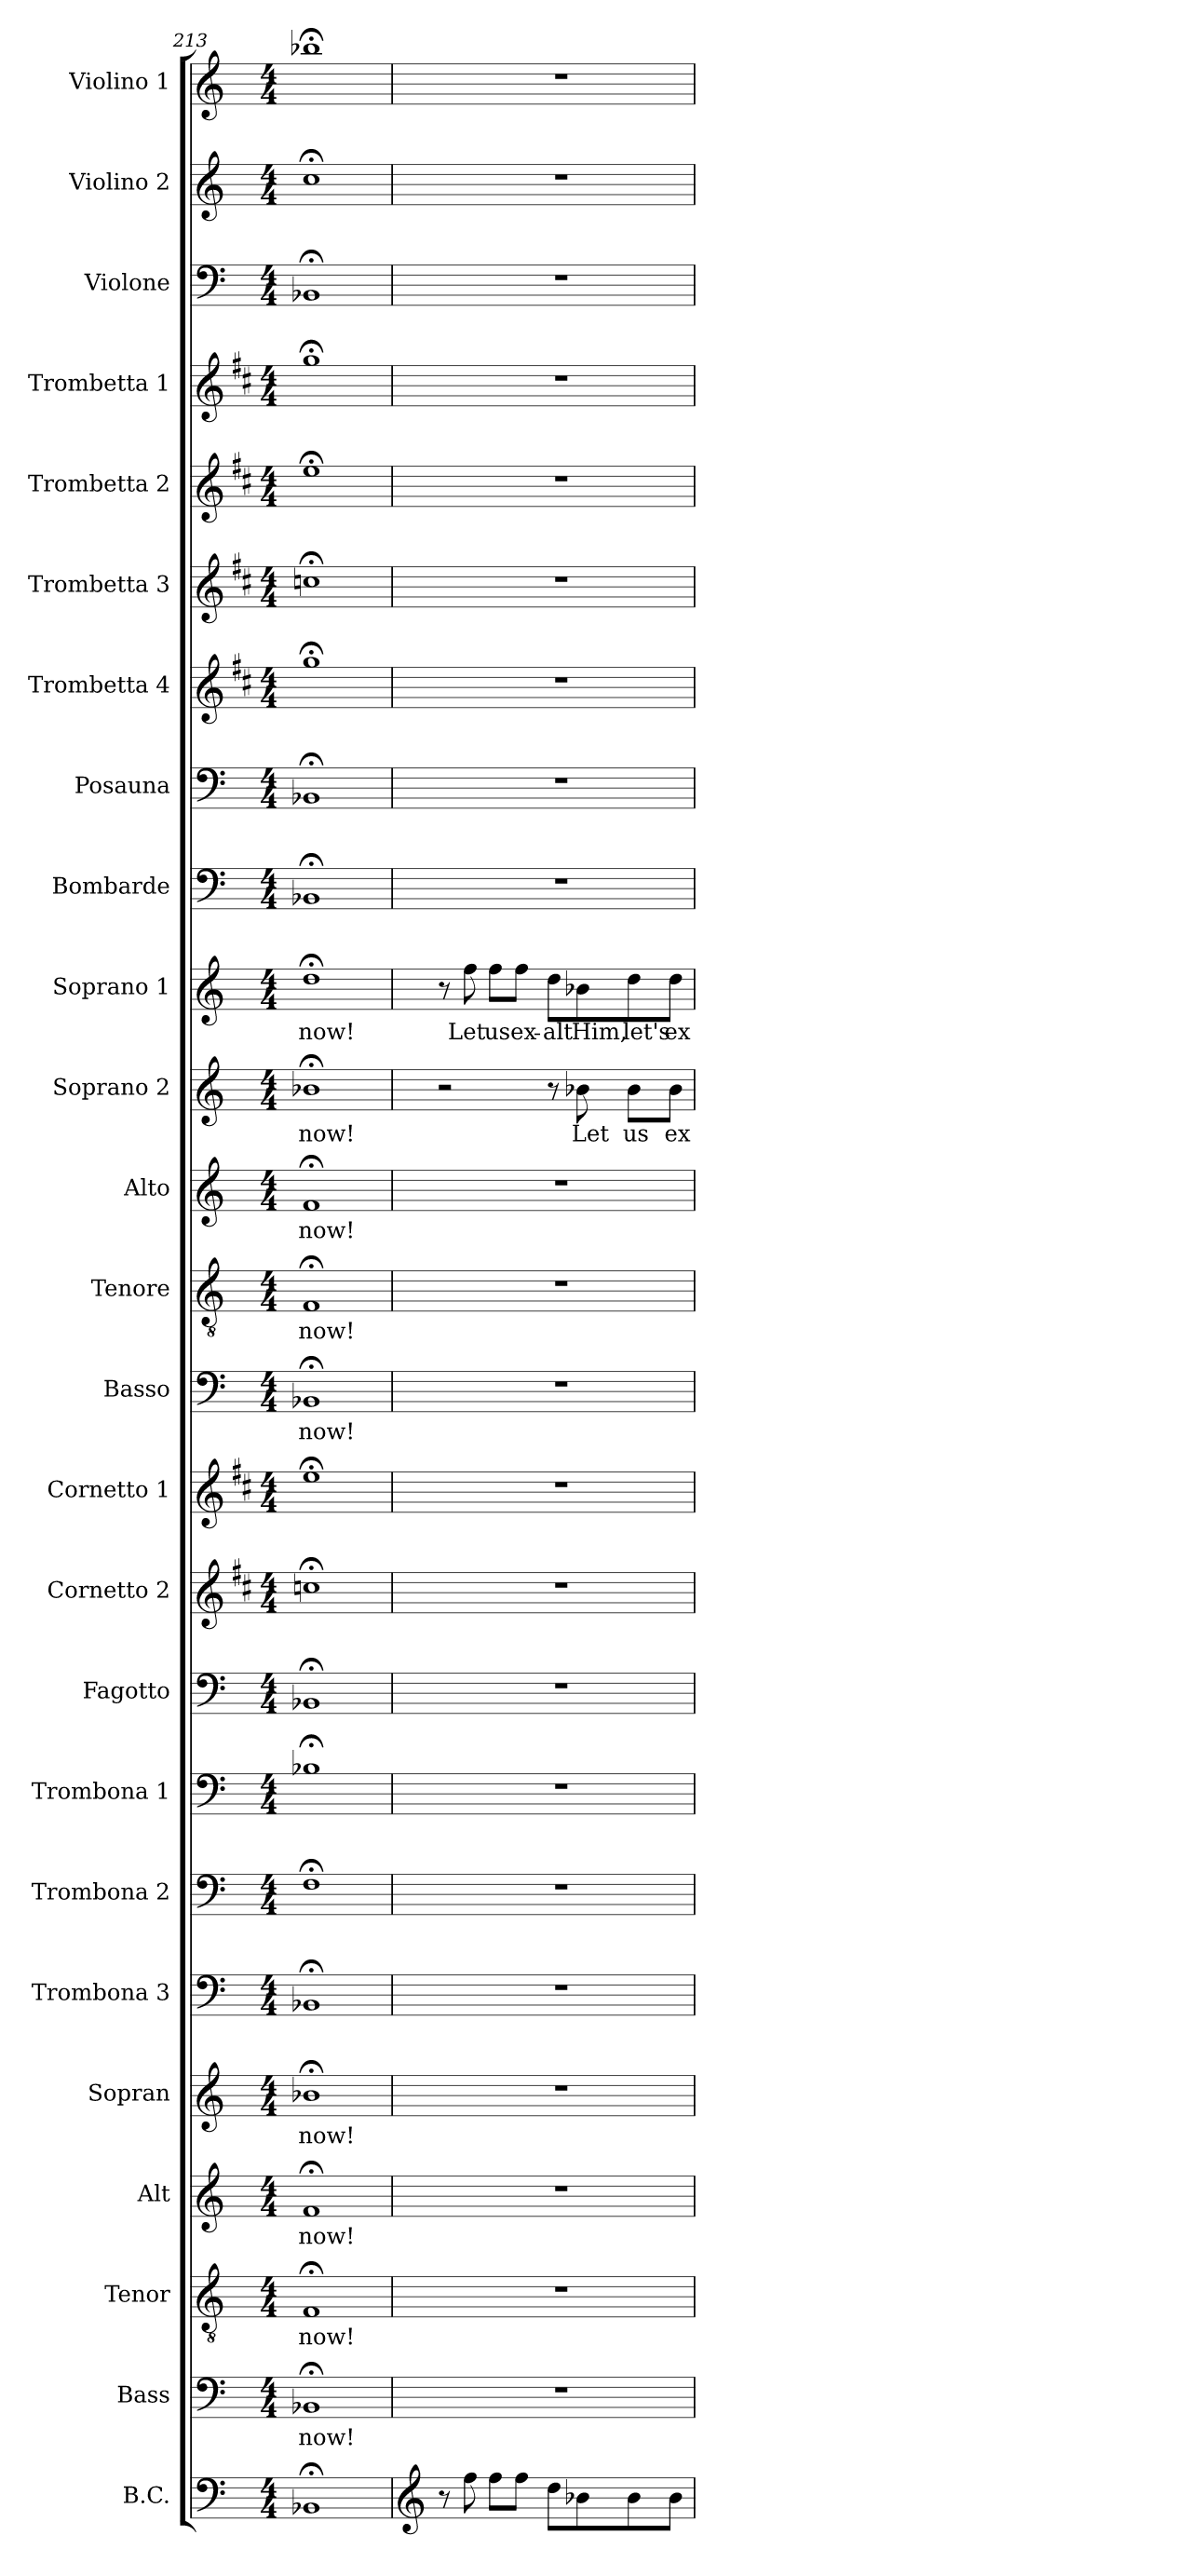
**kern	**kern	**text	**kern	**text	**kern	**text	**kern	**text	**kern	**kern	**kern	**kern	**kern	**kern	**kern	**text	**kern	**text	**kern	**text	**kern	**text	**kern	**text	**kern	**kern	**kern	**kern	**kern	**kern	**kern	**kern	**kern
*part25	*part24	*part24	*part23	*part23	*part22	*part22	*part21	*part21	*part20	*part19	*part18	*part17	*part16	*part15	*part14	*part14	*part13	*part13	*part12	*part12	*part11	*part11	*part10	*part10	*part9	*part8	*part7	*part6	*part5	*part4	*part3	*part2	*part1
*staff25	*staff24	*staff24	*staff23	*staff23	*staff22	*staff22	*staff21	*staff21	*staff20	*staff19	*staff18	*staff17	*staff16	*staff15	*staff14	*staff14	*staff13	*staff13	*staff12	*staff12	*staff11	*staff11	*staff10	*staff10	*staff9	*staff8	*staff7	*staff6	*staff5	*staff4	*staff3	*staff2	*staff1
*I"B.C.	*I"Bass	*	*I"Tenor	*	*I"Alt	*	*I"Sopran	*	*I"Trombona 3	*I"Trombona 2	*I"Trombona 1	*I"Fagotto	*I"Cornetto 2	*I"Cornetto 1	*I"Basso	*	*I"Tenore	*	*I"Alto	*	*I"Soprano 2	*	*I"Soprano 1	*	*I"Bombarde	*I"Posauna	*I"Trombetta 4	*I"Trombetta 3	*I"Trombetta 2	*I"Trombetta 1	*I"Violone	*I"Violino 2	*I"Violino 1
*I'B.C.	*I'B.	*	*I'T.	*	*I'A.	*	*I'S.	*	*I'Tbn. 2	*I'Tbn. 2	*I'Tbn. 1	*I'Fag.	*I'Cor. 2	*I'Cor. 1	*I'B.	*	*I'T.	*	*I'A.	*	*I'S.	*	*I'S.	*	*	*	*	*	*	*	*	*I'Vl. 2	*I'Vl. 1
*clefF4	*clefF4	*	*clefGv2	*	*clefG2	*	*clefG2	*	*clefF4	*clefF4	*clefF4	*clefF4	*clefG2	*clefG2	*clefF4	*	*clefGv2	*	*clefG2	*	*clefG2	*	*clefG2	*	*clefF4	*clefF4	*clefG2	*clefG2	*clefG2	*clefG2	*clefF4	*clefG2	*clefG2
*	*	*	*ITrd7c12	*	*	*	*	*	*	*	*	*	*ITrd1c2	*ITrd1c2	*	*	*ITrd7c12	*	*	*	*	*	*	*	*	*	*ITrd1c2	*ITrd1c2	*ITrd1c2	*ITrd1c2	*	*	*
*k[]	*k[]	*	*k[]	*	*k[]	*	*k[]	*	*k[]	*k[]	*k[]	*k[]	*k[]	*k[]	*k[]	*	*k[]	*	*k[]	*	*k[]	*	*k[]	*	*k[]	*k[]	*k[]	*k[]	*k[]	*k[]	*k[]	*k[]	*k[]
*C:	*C:	*	*C:	*	*C:	*	*C:	*	*C:	*C:	*C:	*C:	*C:	*C:	*C:	*	*C:	*	*C:	*	*C:	*	*C:	*	*C:	*C:	*C:	*C:	*C:	*C:	*C:	*C:	*C:
*M4/4	*M4/4	*	*M4/4	*	*M4/4	*	*M4/4	*	*M4/4	*M4/4	*M4/4	*M4/4	*M4/4	*M4/4	*M4/4	*	*M4/4	*	*M4/4	*	*M4/4	*	*M4/4	*	*M4/4	*M4/4	*M4/4	*M4/4	*M4/4	*M4/4	*M4/4	*M4/4	*M4/4
=213	=213	=213	=213	=213	=213	=213	=213	=213	=213	=213	=213	=213	=213	=213	=213	=213	=213	=213	=213	=213	=213	=213	=213	=213	=213	=213	=213	=213	=213	=213	=213	=213	=213
!	!	!LO:LY:b:color=#000000	!	!	!	!	!	!	!	!	!	!	!	!	!	!	!	!	!	!	!	!	!	!	!	!	!	!	!	!	!	!	!
!	!	!	!	!LO:LY:b:color=#000000	!	!	!	!	!	!	!	!	!	!	!	!	!	!	!	!	!	!	!	!	!	!	!	!	!	!	!	!	!
!	!	!	!	!	!	!LO:LY:b:color=#000000	!	!	!	!	!	!	!	!	!	!	!	!	!	!	!	!	!	!	!	!	!	!	!	!	!	!	!
!	!	!	!	!	!	!	!	!LO:LY:b:color=#000000	!	!	!	!	!	!	!	!	!	!	!	!	!	!	!	!	!	!	!	!	!	!	!	!	!
!	!	!	!	!	!	!	!	!	!	!	!	!	!	!	!	!LO:LY:b:color=#000000	!	!	!	!	!	!	!	!	!	!	!	!	!	!	!	!	!
!	!	!	!	!	!	!	!	!	!	!	!	!	!	!	!	!	!	!LO:LY:b:color=#000000	!	!	!	!	!	!	!	!	!	!	!	!	!	!	!
!	!	!	!	!	!	!	!	!	!	!	!	!	!	!	!	!	!	!	!	!LO:LY:b:color=#000000	!	!	!	!	!	!	!	!	!	!	!	!	!
!	!	!	!	!	!	!	!	!	!	!	!	!	!	!	!	!	!	!	!	!	!	!LO:LY:b:color=#000000	!	!	!	!	!	!	!	!	!	!	!
!	!	!	!	!	!	!	!	!	!	!	!	!	!	!	!	!	!	!	!	!	!	!	!	!LO:LY:b:color=#000000	!	!	!	!	!	!	!	!	!
1BB-X;i	1BB-X;i	now!	1FF;i	now!	1f;i	now!	1b-X;i	now!	1BB-X;i	1F;i	1B-X;i	1BB-X;i	1b-X;i	1dd;i	1BB-X;i	now!	1FF;i	now!	1f;i	now!	1b-X;i	now!	1dd;i	now!	1BB-X;i	1BB-X;i	1ff;i	1b-X;i	1dd;i	1ff;i	1BB-X;i	1cc;i	1bb-X;i
=214	=214	=214	=214	=214	=214	=214	=214	=214	=214	=214	=214	=214	=214	=214	=214	=214	=214	=214	=214	=214	=214	=214	=214	=214	=214	=214	=214	=214	=214	=214	=214	=214	=214
*clefG2	*	*	*	*	*	*	*	*	*	*	*	*	*	*	*	*	*	*	*	*	*	*	*	*	*	*	*	*	*	*	*	*	*
*MM100	*	*	*	*	*	*	*	*	*	*	*	*	*	*	*	*	*	*	*	*	*	*	*	*	*	*	*	*	*	*	*	*	*MM100
8r	1r	.	1r	.	1r	.	1r	.	1r	1r	1r	1r	1r	1r	1r	.	1r	.	1r	.	2r	.	8r	.	1r	1r	1r	1r	1r	1r	1r	1r	1r
!	!	!	!	!	!	!	!	!	!	!	!	!	!	!	!	!	!	!	!	!	!	!	!	!LO:LY:b:color=#000000	!	!	!	!	!	!	!	!	!
8ffi\	.	.	.	.	.	.	.	.	.	.	.	.	.	.	.	.	.	.	.	.	.	.	8ffi\	Let	.	.	.	.	.	.	.	.	.
!	!	!	!	!	!	!	!	!	!	!	!	!	!	!	!	!	!	!	!	!	!	!	!	!LO:LY:b:color=#000000	!	!	!	!	!	!	!	!	!
8ffi\L	.	.	.	.	.	.	.	.	.	.	.	.	.	.	.	.	.	.	.	.	.	.	8ffi\L	us	.	.	.	.	.	.	.	.	.
!	!	!	!	!	!	!	!	!	!	!	!	!	!	!	!	!	!	!	!	!	!	!	!	!LO:LY:b:color=#000000	!	!	!	!	!	!	!	!	!
8ffi\J	.	.	.	.	.	.	.	.	.	.	.	.	.	.	.	.	.	.	.	.	.	.	8ffi\J	ex-	.	.	.	.	.	.	.	.	.
!	!	!	!	!	!	!	!	!	!	!	!	!	!	!	!	!	!	!	!	!	!	!	!	!LO:LY:b:color=#000000	!	!	!	!	!	!	!	!	!
8ddi\L	.	.	.	.	.	.	.	.	.	.	.	.	.	.	.	.	.	.	.	.	8r	.	8ddi\L	-alt	.	.	.	.	.	.	.	.	.
!	!	!	!	!	!	!	!	!	!	!	!	!	!	!	!	!	!	!	!	!	!	!LO:LY:b:color=#000000	!	!	!	!	!	!	!	!	!	!	!
!	!	!	!	!	!	!	!	!	!	!	!	!	!	!	!	!	!	!	!	!	!	!	!	!LO:LY:b:color=#000000	!	!	!	!	!	!	!	!	!
8b-Xi\	.	.	.	.	.	.	.	.	.	.	.	.	.	.	.	.	.	.	.	.	8b-Xi\	Let	8b-Xi\	Him,	.	.	.	.	.	.	.	.	.
!	!	!	!	!	!	!	!	!	!	!	!	!	!	!	!	!	!	!	!	!	!	!LO:LY:b:color=#000000	!	!	!	!	!	!	!	!	!	!	!
!	!	!	!	!	!	!	!	!	!	!	!	!	!	!	!	!	!	!	!	!	!	!	!	!LO:LY:b:color=#000000	!	!	!	!	!	!	!	!	!
8b-i\	.	.	.	.	.	.	.	.	.	.	.	.	.	.	.	.	.	.	.	.	8b-i\L	us	8ddi\	let's	.	.	.	.	.	.	.	.	.
!	!	!	!	!	!	!	!	!	!	!	!	!	!	!	!	!	!	!	!	!	!	!LO:LY:b:color=#000000	!	!	!	!	!	!	!	!	!	!	!
!	!	!	!	!	!	!	!	!	!	!	!	!	!	!	!	!	!	!	!	!	!	!	!	!LO:LY:b:color=#000000	!	!	!	!	!	!	!	!	!
8b-i\J	.	.	.	.	.	.	.	.	.	.	.	.	.	.	.	.	.	.	.	.	8b-i\J	ex-	8ddi\J	ex-	.	.	.	.	.	.	.	.	.
=	=	=	=	=	=	=	=	=	=	=	=	=	=	=	=	=	=	=	=	=	=	=	=	=	=	=	=	=	=	=	=	=	=
*-	*-	*-	*-	*-	*-	*-	*-	*-	*-	*-	*-	*-	*-	*-	*-	*-	*-	*-	*-	*-	*-	*-	*-	*-	*-	*-	*-	*-	*-	*-	*-	*-	*-
